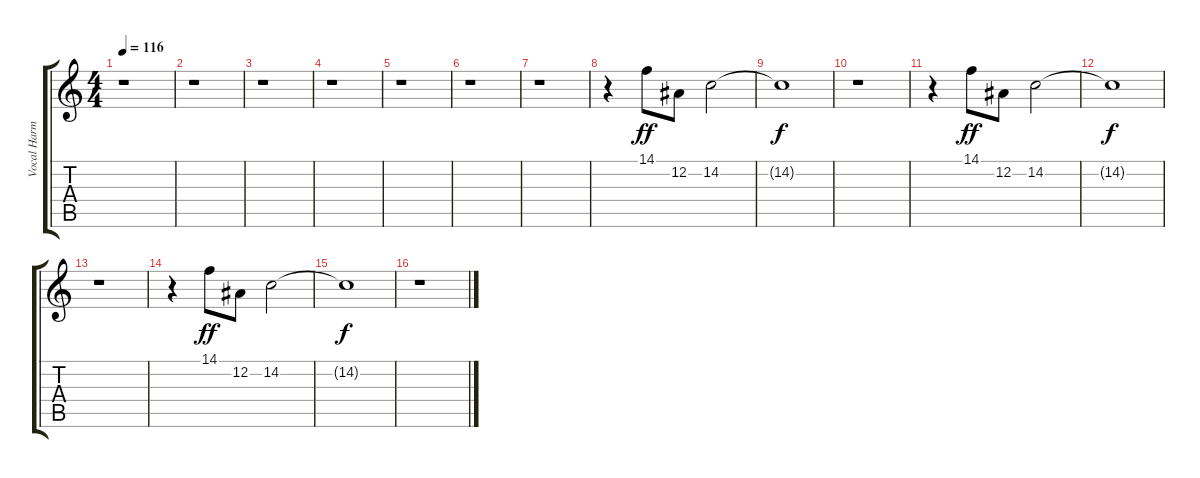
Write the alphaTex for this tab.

\track ("Vocal Harmony 2" "Vocal Harm") {instrument choiraahs}
\staff {score tabs}
\tuning (Eb4 Bb3 Gb3 Db3 Ab2 Eb2) {hide}
\ts (4 4)
\tempo 116
\clef g2
\ks c
r.1{dy ff} |
r.1 |
r.1 |
r.1 |
r.1 |
r.1 |
r.1 |
r.4 14.1.8 12.2.8 14.2.2 |
14.2{t}.1{dy f} |
r.1 |
r.4 14.1.8{dy ff} 12.2.8 14.2.2 |
14.2{t}.1{dy f} |
r.1 |
r.4 14.1.8{dy ff} 12.2.8 14.2.2 |
14.2{t}.1{dy f} |
r.1
